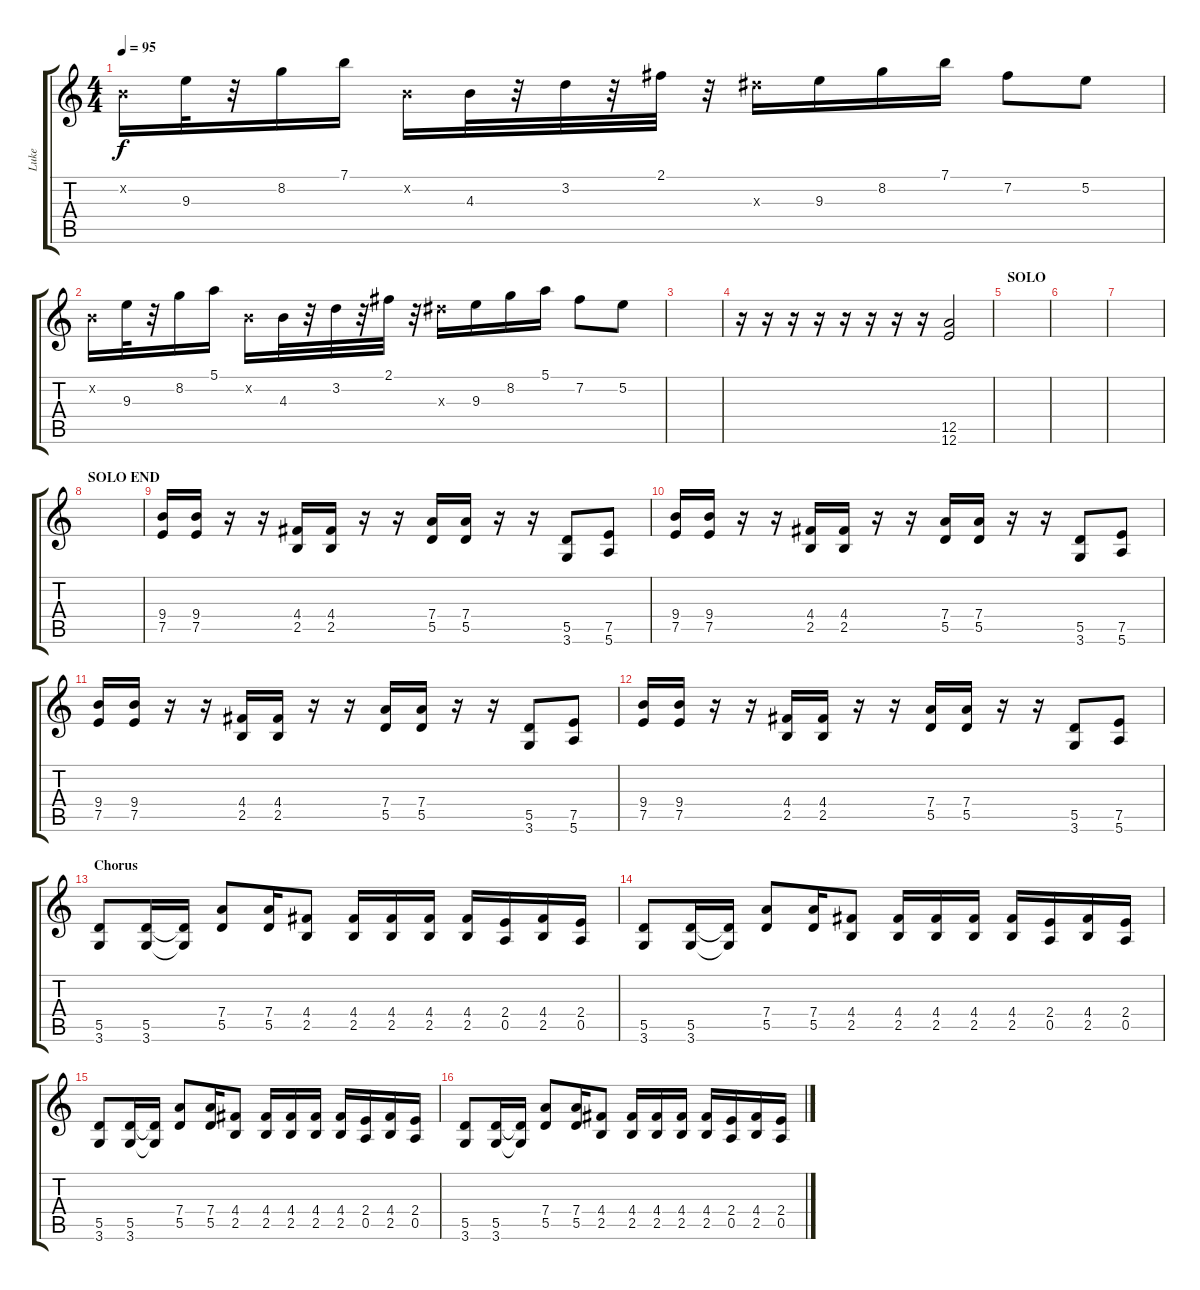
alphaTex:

\track ("Luke" "Luke") {instrument distortionguitar}
\staff {score tabs}
\tuning (E4 B3 G3 D3 A2 E2) {hide}
\ts (4 4)
\tempo 95
\clef g2
\ks c
0.2{x}.16{dy f} 9.3.32 r.32 8.2.16 7.1.16 0.2{x}.16 4.3.32 r.32 3.2.32 r.32 2.1.32 r.32 8.3{x}.16 9.3.16 8.2.16 7.1.16 7.2.8 5.2.8 |
0.2{x}.16 9.3.32 r.32 8.2.16 5.1.16 0.2{x}.16 4.3.32 r.32 3.2.32 r.32 2.1.32 r.32 8.3{x}.16 9.3.16 8.2.16 5.1.16 7.2.8 5.2.8 |
|
r.16 r.16 r.16 r.16 r.16 r.16 r.16 r.16 (12.5 12.6).2 |
\section ("" "SOLO")
|
|
|
\section ("" "SOLO END")
|
(9.4 7.5).16 (9.4 7.5).16 r.16 r.16 (4.4 2.5).16 (4.4 2.5).16 r.16 r.16 (7.4 5.5).16 (7.4 5.5).16 r.16 r.16 (5.5 3.6).8 (7.5 5.6).8 |
(9.4 7.5).16 (9.4 7.5).16 r.16 r.16 (4.4 2.5).16 (4.4 2.5).16 r.16 r.16 (7.4 5.5).16 (7.4 5.5).16 r.16 r.16 (5.5 3.6).8 (7.5 5.6).8 |
(9.4 7.5).16 (9.4 7.5).16 r.16 r.16 (4.4 2.5).16 (4.4 2.5).16 r.16 r.16 (7.4 5.5).16 (7.4 5.5).16 r.16 r.16 (5.5 3.6).8 (7.5 5.6).8 |
(9.4 7.5).16 (9.4 7.5).16 r.16 r.16 (4.4 2.5).16 (4.4 2.5).16 r.16 r.16 (7.4 5.5).16 (7.4 5.5).16 r.16 r.16 (5.5 3.6).8 (7.5 5.6).8 |
\section ("" "Chorus")
(5.5 3.6).8 (5.5 3.6).16 (5.5{t} 3.6{t}).16 (7.4 5.5).8 (7.4 5.5).16 (4.4 2.5).8 (4.4 2.5).16 (4.4 2.5).16 (4.4 2.5).16 (4.4 2.5).16 (2.4 0.5).16 (4.4 2.5).16 (2.4 0.5).16 |
(5.5 3.6).8 (5.5 3.6).16 (5.5{t} 3.6{t}).16 (7.4 5.5).8 (7.4 5.5).16 (4.4 2.5).8 (4.4 2.5).16 (4.4 2.5).16 (4.4 2.5).16 (4.4 2.5).16 (2.4 0.5).16 (4.4 2.5).16 (2.4 0.5).16 |
(5.5 3.6).8 (5.5 3.6).16 (5.5{t} 3.6{t}).16 (7.4 5.5).8 (7.4 5.5).16 (4.4 2.5).8 (4.4 2.5).16 (4.4 2.5).16 (4.4 2.5).16 (4.4 2.5).16 (2.4 0.5).16 (4.4 2.5).16 (2.4 0.5).16 |
(5.5 3.6).8 (5.5 3.6).16 (5.5{t} 3.6{t}).16 (7.4 5.5).8 (7.4 5.5).16 (4.4 2.5).8 (4.4 2.5).16 (4.4 2.5).16 (4.4 2.5).16 (4.4 2.5).16 (2.4 0.5).16 (4.4 2.5).16 (2.4 0.5).16
